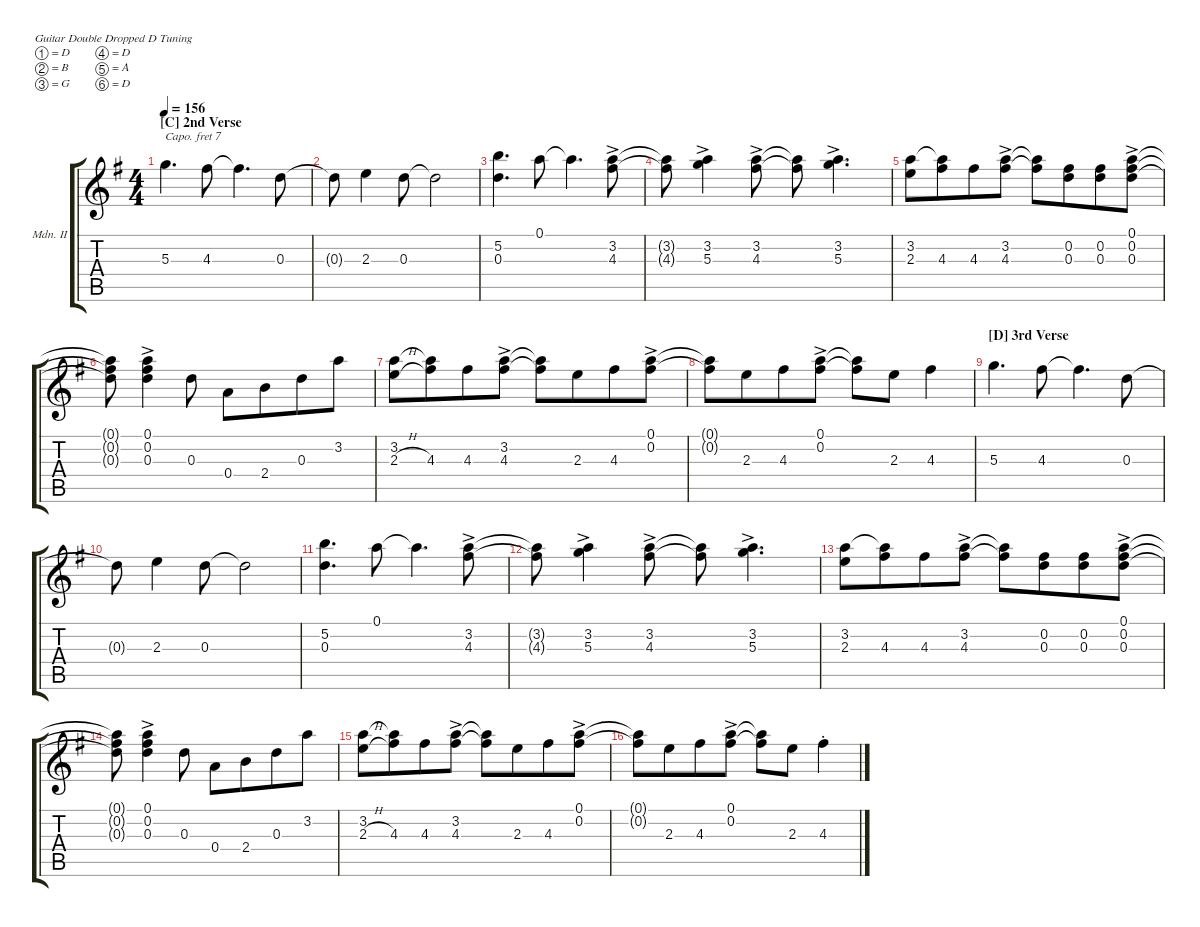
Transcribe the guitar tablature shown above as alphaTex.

\defaultSystemsLayout 4
\hideDynamics
\bracketExtendMode groupsimilarinstruments
\firstSystemTrackNameOrientation horizontal
\otherSystemsTrackNameOrientation horizontal
\track ("Mandolin II (Overdub)" "Mdn. II") {instrument acousticguitarsteel}
\staff {score tabs}
\capo 7
\tuning (D4 B3 G3 D3 A2 D2)
\ts (4 4)
\section ("C" "2nd Verse")
\tempo 156
\clef g2
\ks g
5.3.4{d dy pp} 4.3.8 4.3{t}.4{d} 0.3.8 |
0.3{t}.8 2.3.4 0.3.8 0.3{t}.2 |
(5.2 0.3).4{d dy p} 0.1.8 0.1{t}.4{d} (3.2 4.3{ac}).8 |
(3.2{t} 4.3{t}).8 (5.3{ac} 3.2).4 (4.3{ac} 3.2).8 (4.3{t} 3.2{t}).8 (5.3{ac} 3.2).4{d} |
(3.2 2.3).8 (4.3 3.2{t}).8{beam merge} 4.3.8 (4.3{ac} 3.2).8 (3.2{t} 4.3{t}).8 (0.3 0.2).8{beam merge} (0.2 0.3).8 (0.3{ac} 0.2{ac} 0.1).8 |
(0.1{t} 0.2{t} 0.3{t}).8 (0.3{ac} 0.2{ac} 0.1).4 0.3.8 0.4.8 2.4.8{beam merge} 0.3.8 3.2.8 |
(3.2 2.3{h}).8 (4.3 3.2{t}).8{beam merge} 4.3.8 (4.3{ac} 3.2).8 (3.2{t} 4.3{t}).8 2.3.8{beam merge} 4.3.8 (0.2{ac} 0.1).8 |
(0.2{t} 0.1{t}).8 2.3.8{beam merge} 4.3.8 (0.2{ac} 0.1).8 (0.1{t} 0.2{t}).8 2.3.8 4.3.4 |
\section ("D" "3rd Verse")
5.3.4{d dy pp} 4.3.8 4.3{t}.4{d} 0.3.8 |
0.3{t}.8 2.3.4 0.3.8 0.3{t}.2 |
(5.2 0.3).4{d dy p} 0.1.8 0.1{t}.4{d} (3.2 4.3{ac}).8 |
(3.2{t} 4.3{t}).8 (5.3{ac} 3.2).4 (4.3{ac} 3.2).8 (4.3{t} 3.2{t}).8 (5.3{ac} 3.2).4{d} |
(3.2 2.3).8 (4.3 3.2{t}).8{beam merge} 4.3.8 (4.3{ac} 3.2).8 (3.2{t} 4.3{t}).8 (0.3 0.2).8{beam merge} (0.2 0.3).8 (0.3{ac} 0.2{ac} 0.1).8 |
(0.1{t} 0.2{t} 0.3{t}).8 (0.3{ac} 0.2{ac} 0.1).4 0.3.8 0.4.8 2.4.8{beam merge} 0.3.8 3.2.8 |
(3.2 2.3{h}).8 (4.3 3.2{t}).8{beam merge} 4.3.8 (4.3{ac} 3.2).8 (3.2{t} 4.3{t}).8 2.3.8{beam merge} 4.3.8 (0.2{ac} 0.1).8 |
(0.2{t} 0.1{t}).8 2.3.8{beam merge} 4.3.8 (0.2{ac} 0.1).8 (0.1{t} 0.2{t}).8 2.3.8 4.3{st}.4
